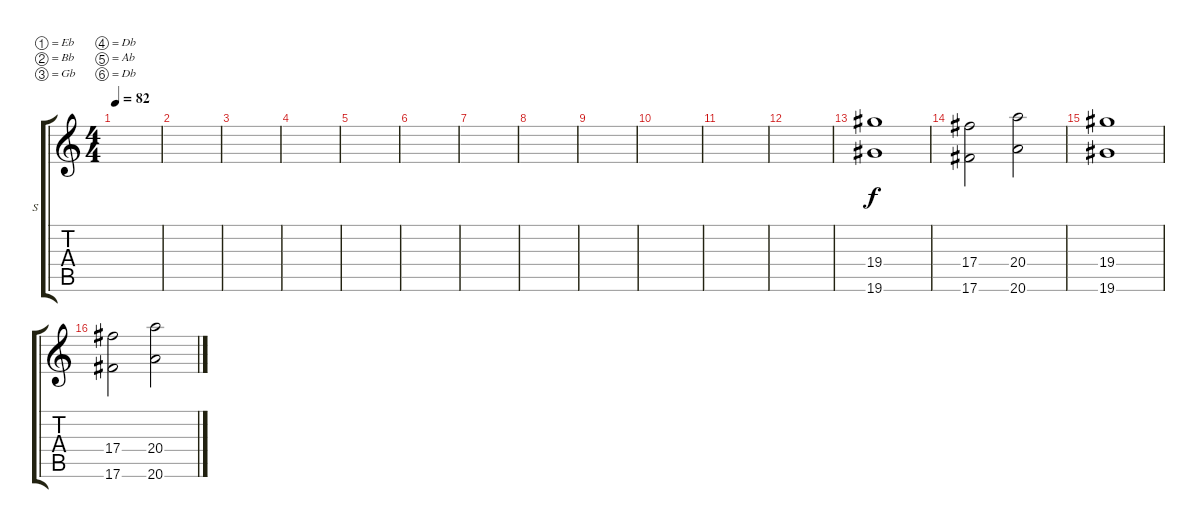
\defaultSystemsLayout 4
\bracketExtendMode groupsimilarinstruments
\firstSystemTrackNameOrientation horizontal
\otherSystemsTrackNameOrientation horizontal
\track ("Synth" "S") {instrument overdrivenguitar}
\staff {score tabs}
\tuning (Eb4 Bb3 Gb3 Db3 Ab2 Db2)
\ts (4 4)
\tempo 82
\clef g2
\scale
0.485477
\ks c
|
\scale
0.257261 |
\scale
0.257261 |
\scale
0.333333 |
\scale
0.333333 |
\scale
0.333333 |
\scale
0.333333 |
\scale
0.333333 |
\scale
0.333333 |
|
|
|
(19.4 19.6).1 |
(17.6 17.4).2 (20.4 20.6).2 |
(19.4 19.6).1 |
(17.6 17.4).2 (20.4 20.6).2
